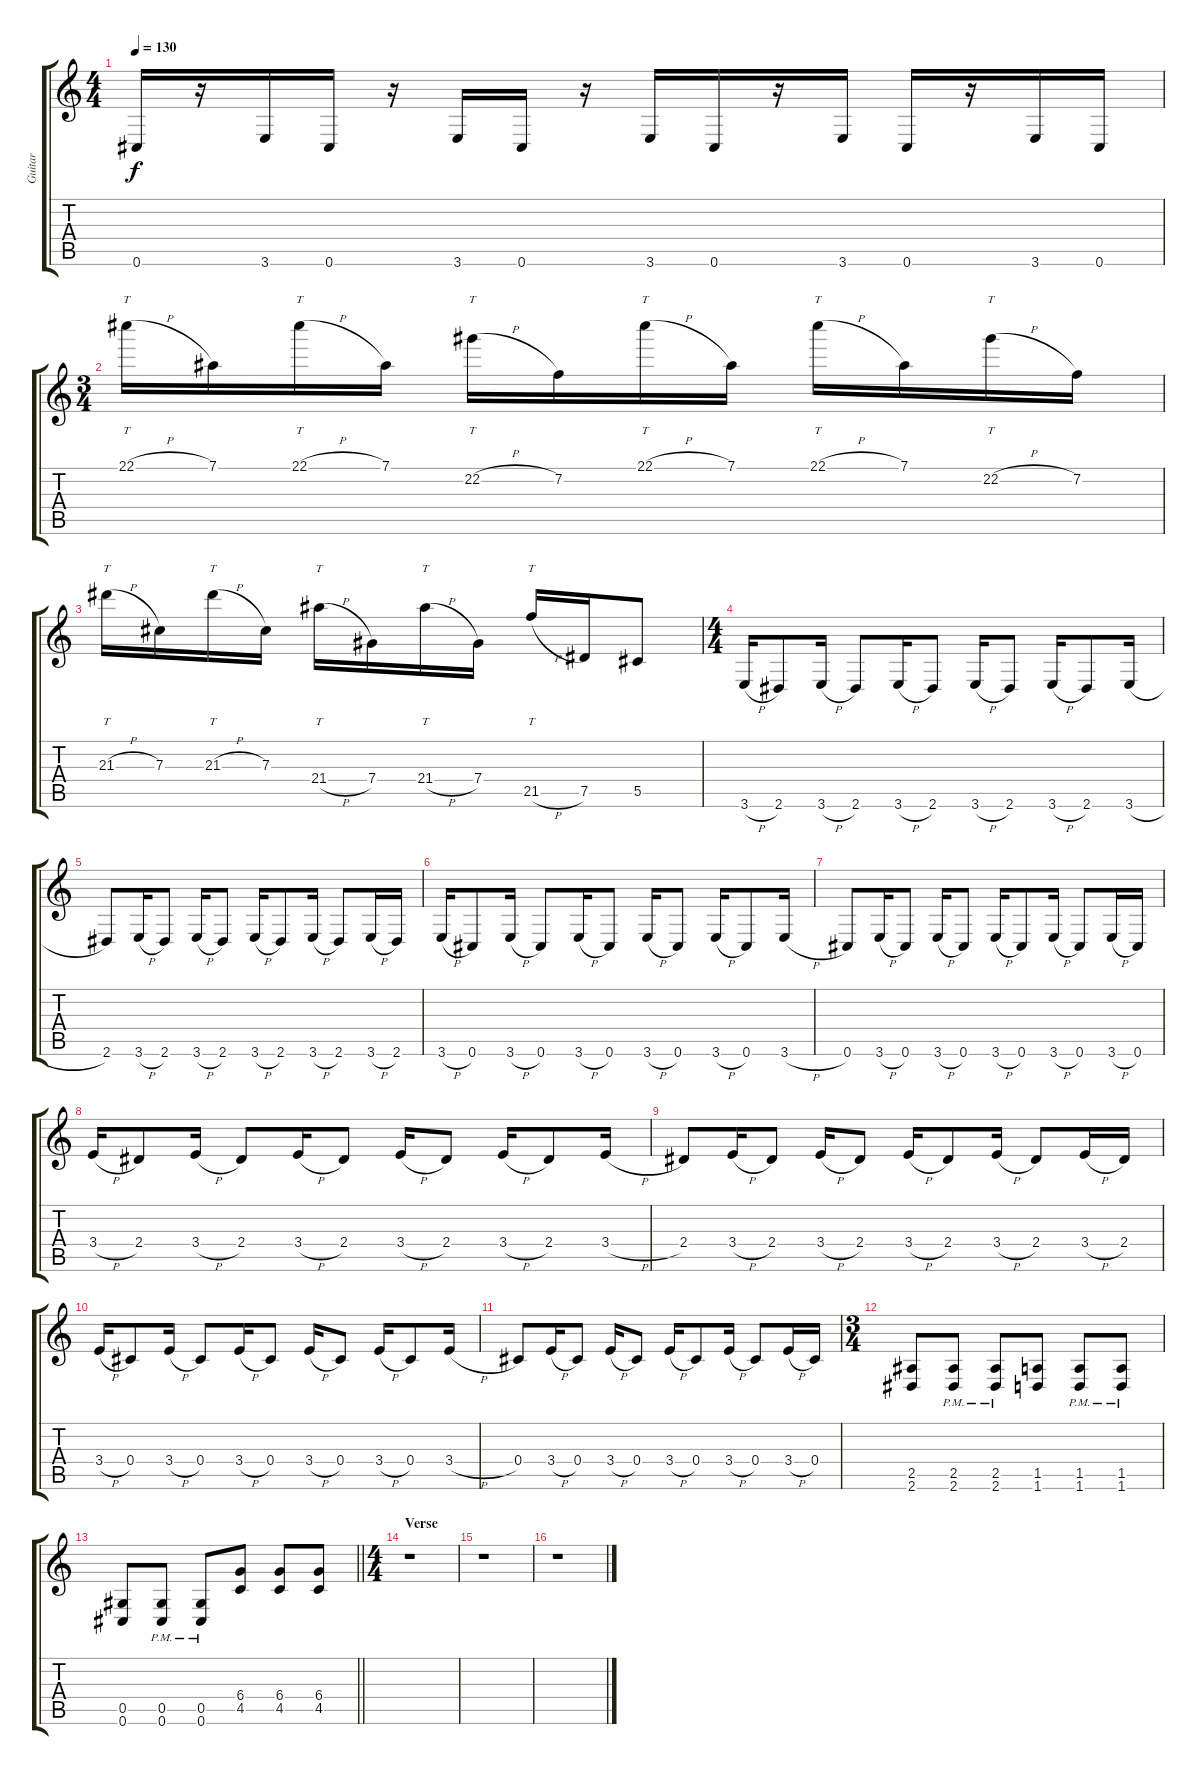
\track ("Guitar" "Guitar") {instrument distortionguitar}
\staff {score tabs}
\tuning (Eb4 Bb3 Gb3 Db3 Ab2 Db2) {hide}
\ts (4 4)
\tempo 130
\clef g2
\ks c
0.6.16{dy f} r.16 3.6.16 0.6.16 r.16 3.6.16 0.6.16 r.16 3.6.16 0.6.16 r.16 3.6.16 0.6.16 r.16 3.6.16 0.6.16 |
\ts (3 4)
22.1{h}.16{tt} 7.1.16 22.1{h}.16{tt} 7.1.16 22.2{h}.16{tt} 7.2.16 22.1{h}.16{tt} 7.1.16 22.1{h}.16{tt} 7.1.16 22.2{h}.16{tt} 7.2.16 |
21.3{h}.16{tt} 7.3.16 21.3{h}.16{tt} 7.3.16 21.4{h}.16{tt} 7.4.16 21.4{h}.16{tt} 7.4.16 21.5{h}.16{tt} 7.5.16 5.5.8 |
\ts (4 4)
3.6{h}.16 2.6.8 3.6{h}.16 2.6.8 3.6{h}.16 2.6.8 3.6{h}.16 2.6.8 3.6{h}.16 2.6.8 3.6{h}.16 |
2.6.8 3.6{h}.16 2.6.8 3.6{h}.16 2.6.8 3.6{h}.16 2.6.8 3.6{h}.16 2.6.8 3.6{h}.16 2.6.16 |
3.6{h}.16 0.6.8 3.6{h}.16 0.6.8 3.6{h}.16 0.6.8 3.6{h}.16 0.6.8 3.6{h}.16 0.6.8 3.6{h}.16 |
0.6.8 3.6{h}.16 0.6.8 3.6{h}.16 0.6.8 3.6{h}.16 0.6.8 3.6{h}.16 0.6.8 3.6{h}.16 0.6.16 |
3.4{h}.16 2.4.8 3.4{h}.16 2.4.8 3.4{h}.16 2.4.8 3.4{h}.16 2.4.8 3.4{h}.16 2.4.8 3.4{h}.16 |
2.4.8 3.4{h}.16 2.4.8 3.4{h}.16 2.4.8 3.4{h}.16 2.4.8 3.4{h}.16 2.4.8 3.4{h}.16 2.4.16 |
3.4{h}.16 0.4.8 3.4{h}.16 0.4.8 3.4{h}.16 0.4.8 3.4{h}.16 0.4.8 3.4{h}.16 0.4.8 3.4{h}.16 |
0.4.8 3.4{h}.16 0.4.8 3.4{h}.16 0.4.8 3.4{h}.16 0.4.8 3.4{h}.16 0.4.8 3.4{h}.16 0.4.16 |
\ts (3 4)
(2.5 2.6).8 (2.5{pm} 2.6{pm}).8 (2.5{pm} 2.6{pm}).8 (1.5 1.6).8 (1.5{pm} 1.6{pm}).8 (1.5{pm} 1.6{pm}).8 |
\barLineRight lightlight
(0.5 0.6).8 (0.5{pm} 0.6{pm}).8 (0.5{pm} 0.6{pm}).8 (6.4 4.5).8 (6.4 4.5).8 (6.4 4.5).8 |
\ts (4 4)
\section ("" "Verse")
r.1 |
r.1 |
r.1
